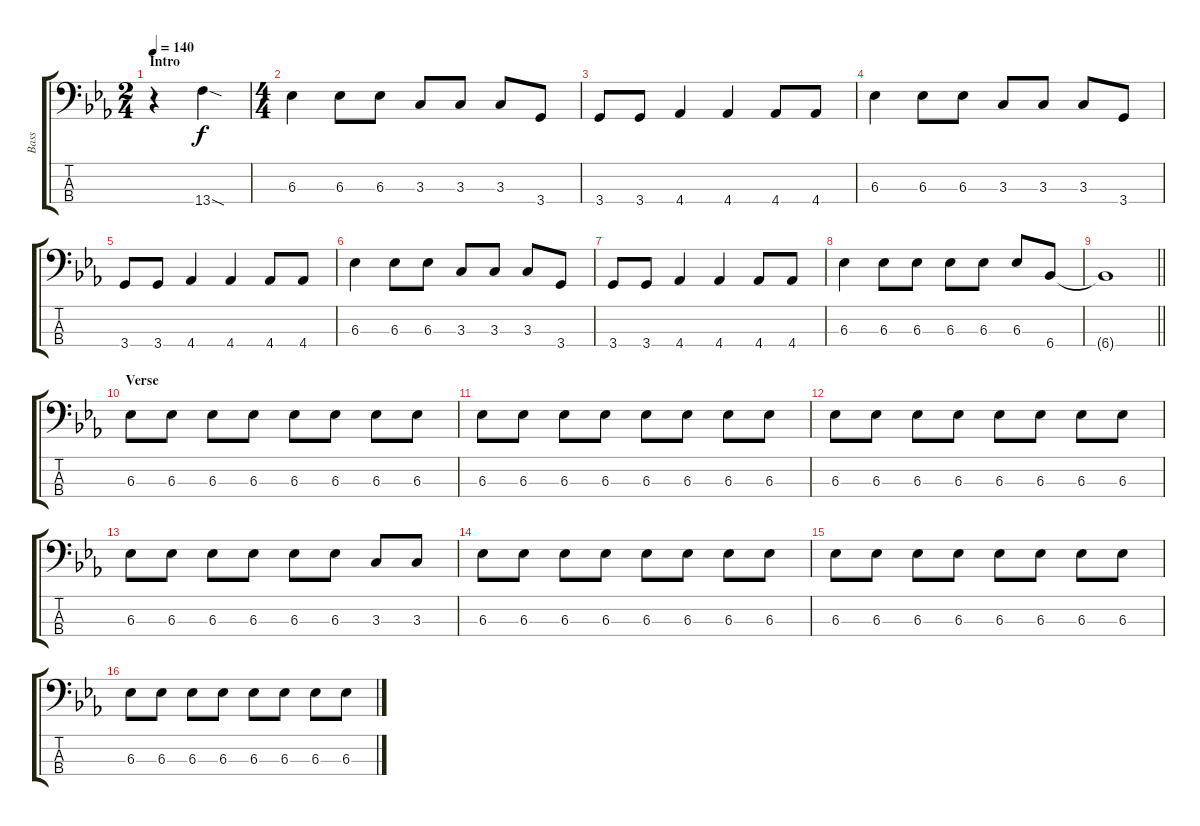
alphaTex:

\track ("Bass" "Bass") {instrument electricbassfinger}
\staff {score tabs}
\tuning (G2 D2 A1 E1) {hide}
\ts (2 4)
\section ("" "Intro")
\tempo 140
\clef f4
\ks eb
r.4{dy f instrument electricbassfinger} 13.4{sod}.4 |
\ts (4 4)
6.3.4 6.3.8 6.3.8 3.3.8 3.3.8 3.3.8 3.4.8 |
3.4.8 3.4.8 4.4.4 4.4.4 4.4.8 4.4.8 |
6.3.4 6.3.8 6.3.8 3.3.8 3.3.8 3.3.8 3.4.8 |
3.4.8 3.4.8 4.4.4 4.4.4 4.4.8 4.4.8 |
6.3.4 6.3.8 6.3.8 3.3.8 3.3.8 3.3.8 3.4.8 |
3.4.8 3.4.8 4.4.4 4.4.4 4.4.8 4.4.8 |
6.3.4 6.3.8 6.3.8 6.3.8 6.3.8 6.3.8 6.4.8 |
\barLineRight lightlight
6.4{t}.1 |
\section ("" "Verse")
6.3.8 6.3.8 6.3.8 6.3.8 6.3.8 6.3.8 6.3.8 6.3.8 |
6.3.8 6.3.8 6.3.8 6.3.8 6.3.8 6.3.8 6.3.8 6.3.8 |
6.3.8 6.3.8 6.3.8 6.3.8 6.3.8 6.3.8 6.3.8 6.3.8 |
6.3.8 6.3.8 6.3.8 6.3.8 6.3.8 6.3.8 3.3.8 3.3.8 |
6.3.8 6.3.8 6.3.8 6.3.8 6.3.8 6.3.8 6.3.8 6.3.8 |
6.3.8 6.3.8 6.3.8 6.3.8 6.3.8 6.3.8 6.3.8 6.3.8 |
6.3.8 6.3.8 6.3.8 6.3.8 6.3.8 6.3.8 6.3.8 6.3.8
